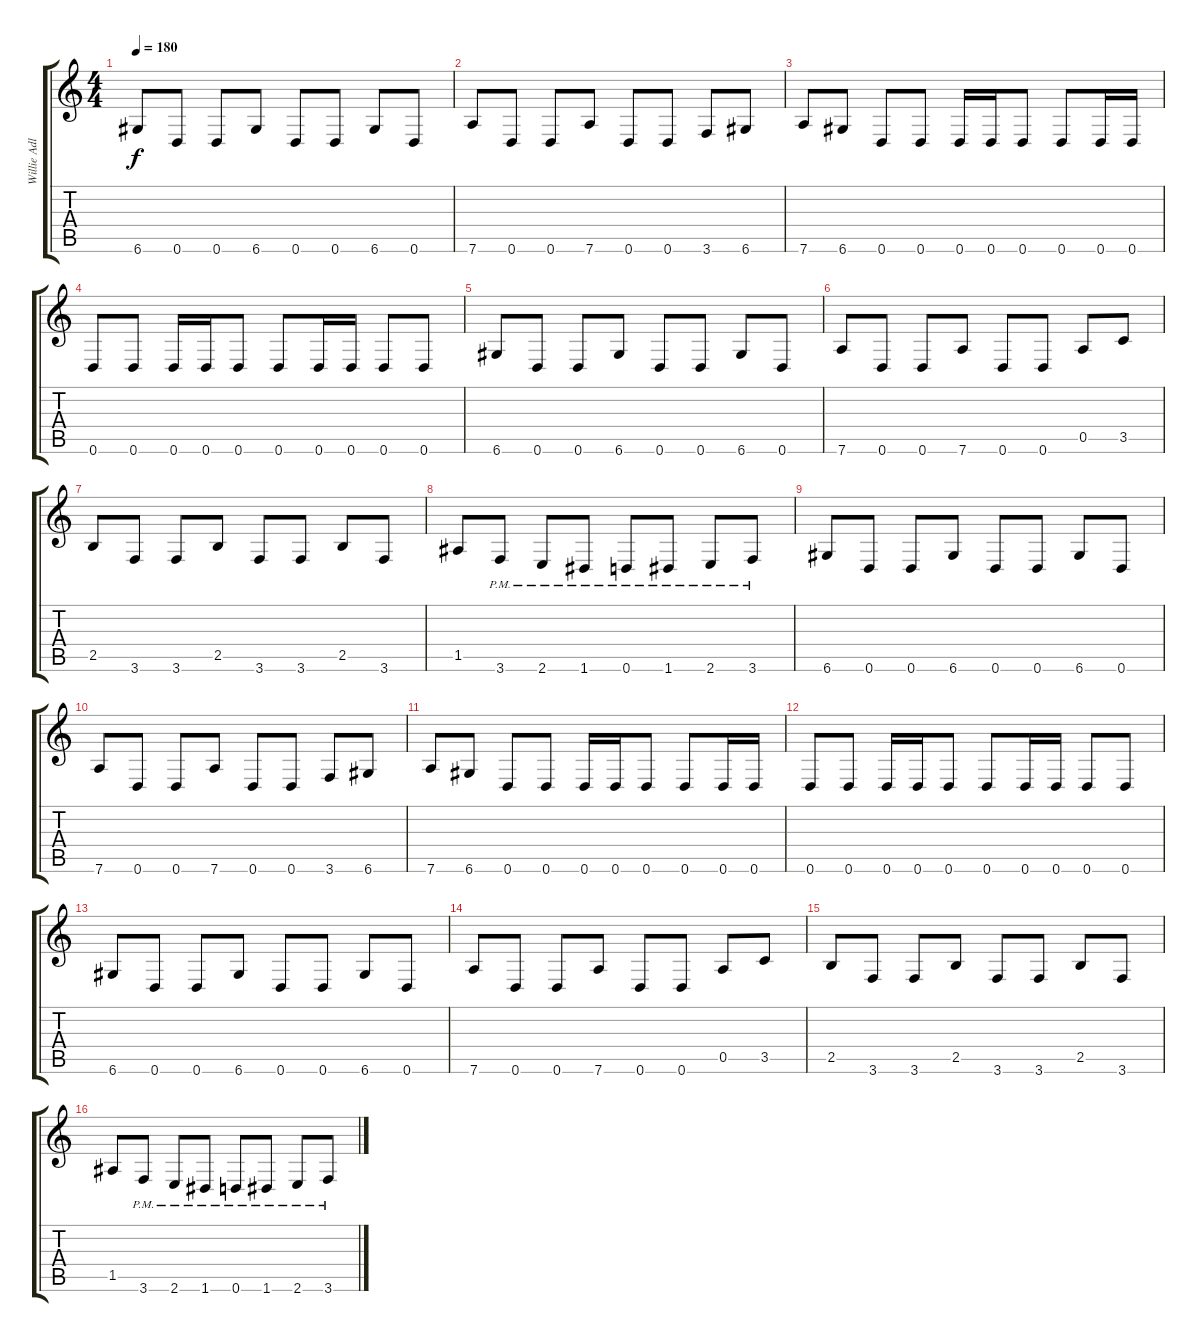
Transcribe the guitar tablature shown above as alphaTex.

\track ("Willie Adler - Rhythm   " "Willie Adl") {instrument distortionguitar}
\staff {score tabs}
\tuning (E4 B3 G3 D3 A2 D2) {hide}
\ts (4 4)
\tempo 180
\clef g2
\ks c
6.6.8{dy f} 0.6.8 0.6.8 6.6.8 0.6.8 0.6.8 6.6.8 0.6.8 |
7.6.8 0.6.8 0.6.8 7.6.8 0.6.8 0.6.8 3.6.8 6.6.8 |
7.6.8 6.6.8 0.6.8 0.6.8 0.6.16 0.6.16 0.6.8 0.6.8 0.6.16 0.6.16 |
0.6.8 0.6.8 0.6.16 0.6.16 0.6.8 0.6.8 0.6.16 0.6.16 0.6.8 0.6.8 |
6.6.8 0.6.8 0.6.8 6.6.8 0.6.8 0.6.8 6.6.8 0.6.8 |
7.6.8 0.6.8 0.6.8 7.6.8 0.6.8 0.6.8 0.5.8 3.5.8 |
2.5.8 3.6.8 3.6.8 2.5.8 3.6.8 3.6.8 2.5.8 3.6.8 |
1.5.8 3.6{pm}.8 2.6{pm}.8 1.6{pm}.8 0.6{pm}.8 1.6{pm}.8 2.6{pm}.8 3.6{pm}.8 |
6.6.8 0.6.8 0.6.8 6.6.8 0.6.8 0.6.8 6.6.8 0.6.8 |
7.6.8 0.6.8 0.6.8 7.6.8 0.6.8 0.6.8 3.6.8 6.6.8 |
7.6.8 6.6.8 0.6.8 0.6.8 0.6.16 0.6.16 0.6.8 0.6.8 0.6.16 0.6.16 |
0.6.8 0.6.8 0.6.16 0.6.16 0.6.8 0.6.8 0.6.16 0.6.16 0.6.8 0.6.8 |
6.6.8 0.6.8 0.6.8 6.6.8 0.6.8 0.6.8 6.6.8 0.6.8 |
7.6.8 0.6.8 0.6.8 7.6.8 0.6.8 0.6.8 0.5.8 3.5.8 |
2.5.8 3.6.8 3.6.8 2.5.8 3.6.8 3.6.8 2.5.8 3.6.8 |
1.5.8 3.6{pm}.8 2.6{pm}.8 1.6{pm}.8 0.6{pm}.8 1.6{pm}.8 2.6{pm}.8 3.6{pm}.8
